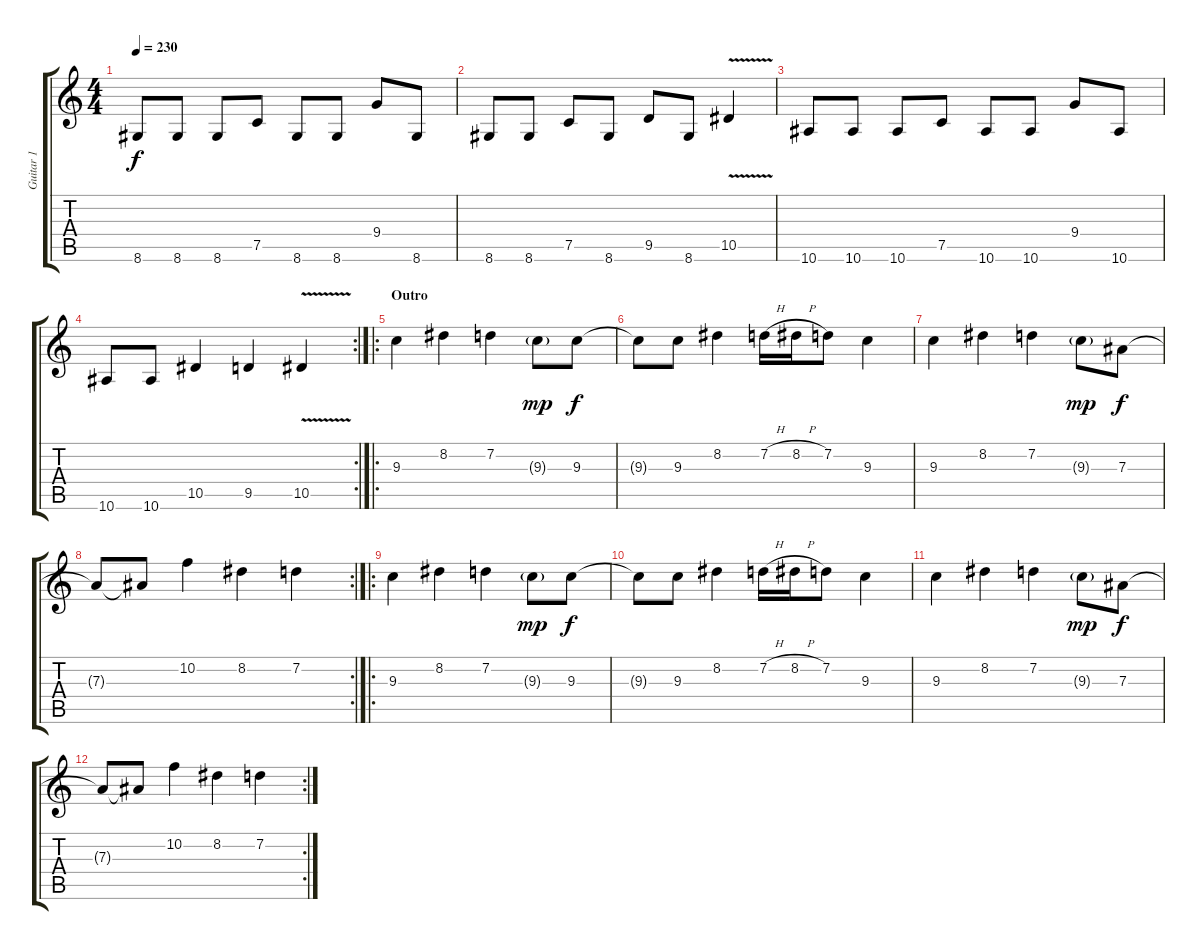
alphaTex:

\track ("Guitar 1" "Guitar 1") {instrument distortionguitar}
\staff {score tabs}
\tuning (C4 G3 Eb3 Bb2 F2 C2) {hide}
\ts (4 4)
\tempo 230
\clef g2
\ks c
8.6.8{dy f} 8.6.8 8.6.8 7.5.8 8.6.8 8.6.8 9.4.8 8.6.8 |
8.6.8 8.6.8 7.5.8 8.6.8 9.5.8 8.6.8 10.5{v}.4 |
10.6.8 10.6.8 10.6.8 7.5.8 10.6.8 10.6.8 9.4.8 10.6.8 |
\rc 2
10.6.8 10.6.8 10.5.4 9.5.4 10.5{v}.4 |
\ro
\section ("" "Outro")
9.3.4 8.2.4 7.2.4 9.3{g}.8{dy mp} 9.3.8{dy f} |
9.3{t}.8 9.3.8 8.2.4 7.2{h}.16 8.2{h}.16 7.2.8 9.3.4 |
9.3.4 8.2.4 7.2.4 9.3{g}.8{dy mp} 7.3.8{dy f} |
\rc 2
7.3{t}.8 7.3{t}.8 10.2.4 8.2.4 7.2.4 |
\ro
9.3.4 8.2.4 7.2.4 9.3{g}.8{dy mp} 9.3.8{dy f} |
9.3{t}.8 9.3.8 8.2.4 7.2{h}.16 8.2{h}.16 7.2.8 9.3.4 |
9.3.4 8.2.4 7.2.4 9.3{g}.8{dy mp} 7.3.8{dy f} |
\rc 2
7.3{t}.8 7.3{t}.8 10.2.4 8.2.4 7.2.4
